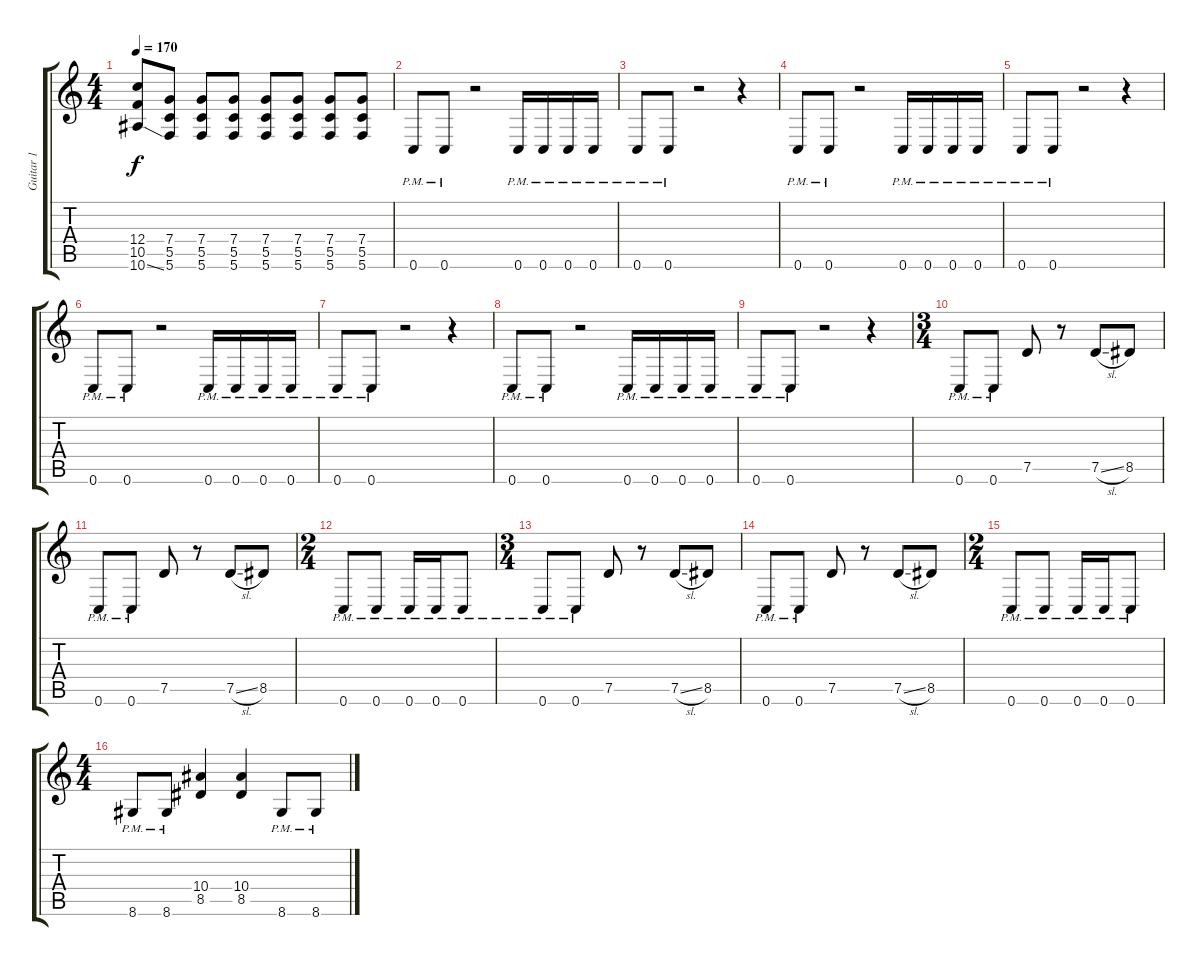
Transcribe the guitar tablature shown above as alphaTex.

\track ("Guitar 1" "Guitar 1") {instrument distortionguitar}
\staff {score tabs}
\tuning (D4 A3 F3 C3 G2 C2) {hide}
\ts (4 4)
\tempo 170
\clef g2
\ks c
(12.4 10.5 10.6{ss}).8{dy f} (7.4 5.5 5.6).8 (7.4 5.5 5.6).8 (7.4 5.5 5.6).8 (7.4 5.5 5.6).8 (7.4 5.5 5.6).8 (7.4 5.5 5.6).8 (7.4 5.5 5.6).8 |
0.6{pm}.8 0.6{pm}.8 r.2 0.6{pm}.16 0.6{pm}.16 0.6{pm}.16 0.6{pm}.16 |
0.6{pm}.8 0.6{pm}.8 r.2 r.4 |
0.6{pm}.8 0.6{pm}.8 r.2 0.6{pm}.16 0.6{pm}.16 0.6{pm}.16 0.6{pm}.16 |
0.6{pm}.8 0.6{pm}.8 r.2 r.4 |
0.6{pm}.8 0.6{pm}.8 r.2 0.6{pm}.16 0.6{pm}.16 0.6{pm}.16 0.6{pm}.16 |
0.6{pm}.8 0.6{pm}.8 r.2 r.4 |
0.6{pm}.8 0.6{pm}.8 r.2 0.6{pm}.16 0.6{pm}.16 0.6{pm}.16 0.6{pm}.16 |
0.6{pm}.8 0.6{pm}.8 r.2 r.4 |
\ts (3 4)
0.6{pm}.8 0.6{pm}.8 7.5.8 r.8 7.5{sl}.8 8.5.8 |
0.6{pm}.8 0.6{pm}.8 7.5.8 r.8 7.5{sl}.8 8.5.8 |
\ts (2 4)
0.6{pm}.8 0.6{pm}.8 0.6{pm}.16 0.6{pm}.16 0.6{pm}.8 |
\ts (3 4)
0.6{pm}.8 0.6{pm}.8 7.5.8 r.8 7.5{sl}.8 8.5.8 |
0.6{pm}.8 0.6{pm}.8 7.5.8 r.8 7.5{sl}.8 8.5.8 |
\ts (2 4)
0.6{pm}.8 0.6{pm}.8 0.6{pm}.16 0.6{pm}.16 0.6{pm}.8 |
\ts (4 4)
8.6{pm}.8 8.6{pm}.8 (10.4 8.5).4 (10.4 8.5).4 8.6{pm}.8 8.6{pm}.8
